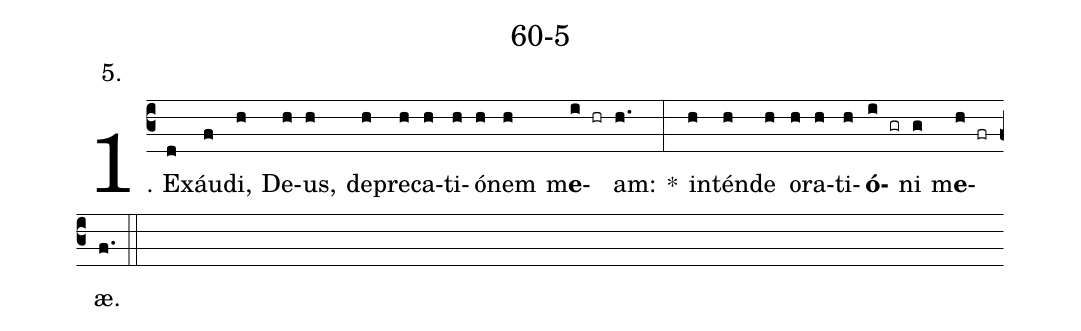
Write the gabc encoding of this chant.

name: 60-5;
annotation: 5.;
%%
(c3)1. Ex(d)áu(f)di,(h) De(h)us,(h) de(h)pre(h)ca(h)ti(h)ó(h)nem(h) m<b>e</b>(i hr)am:(h.) *(:) in(h)tén(h)de(h) o(h)ra(h)ti(h)<b>ó</b>(i gr)ni(g) m<b>e</b>(h fr)æ.(f.) (::)
